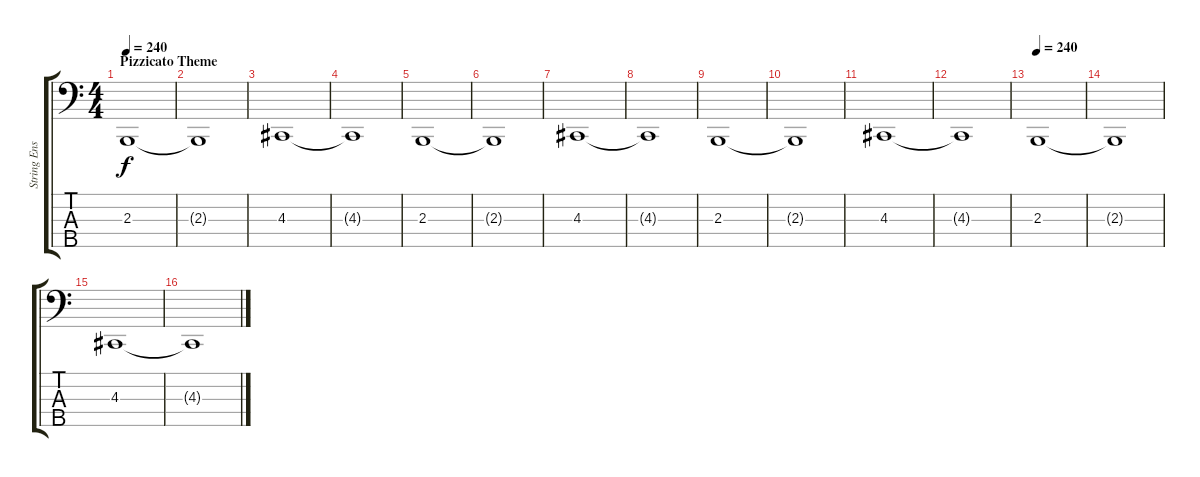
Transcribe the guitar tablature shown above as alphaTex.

\track ("String Ensemble" "String Ens") {instrument stringensemble1}
\staff {score tabs}
\tuning (G2 D2 A1 E1 B0) {hide}
\ts (4 4)
\section ("" "Pizzicato Theme")
\tempo 240
\clef f4
\ks c
2.3.1{dy f} |
2.3{t}.1 |
4.3.1 |
4.3{t}.1 |
2.3.1 |
2.3{t}.1 |
4.3.1 |
4.3{t}.1 |
2.3.1 |
2.3{t}.1 |
4.3.1 |
4.3{t}.1 |
\tempo 240
2.3.1 |
2.3{t}.1 |
4.3.1 |
4.3{t}.1
